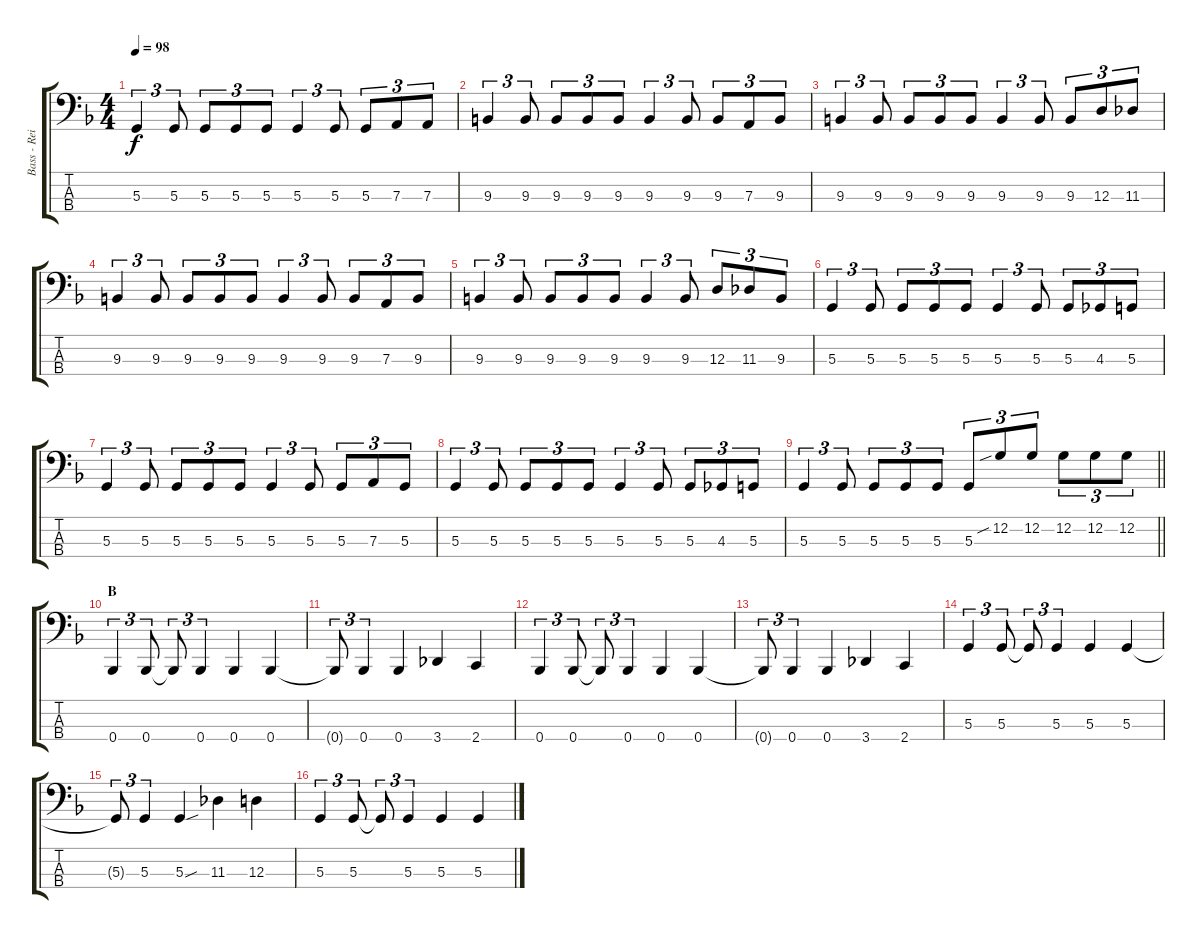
\track ("Bass - Reita" "Bass - Rei") {instrument electricbasspick}
\staff {score tabs}
\tuning (C2 G1 D1 Bb0) {hide}
\ts (4 4)
\tempo 98
\clef f4
\ks f
5.3.4{tu (3 2) dy f} 5.3.8{tu (3 2)} 5.3.8{tu (3 2)} 5.3.8{tu (3 2)} 5.3.8{tu (3 2)} 5.3.4{tu (3 2)} 5.3.8{tu (3 2)} 5.3.8{tu (3 2)} 7.3.8{tu (3 2)} 7.3.8{tu (3 2)} |
9.3.4{tu (3 2)} 9.3.8{tu (3 2)} 9.3.8{tu (3 2)} 9.3.8{tu (3 2)} 9.3.8{tu (3 2)} 9.3.4{tu (3 2)} 9.3.8{tu (3 2)} 9.3.8{tu (3 2)} 7.3.8{tu (3 2)} 9.3.8{tu (3 2)} |
9.3.4{tu (3 2)} 9.3.8{tu (3 2)} 9.3.8{tu (3 2)} 9.3.8{tu (3 2)} 9.3.8{tu (3 2)} 9.3.4{tu (3 2)} 9.3.8{tu (3 2)} 9.3.8{tu (3 2)} 12.3.8{tu (3 2)} 11.3.8{tu (3 2)} |
9.3.4{tu (3 2)} 9.3.8{tu (3 2)} 9.3.8{tu (3 2)} 9.3.8{tu (3 2)} 9.3.8{tu (3 2)} 9.3.4{tu (3 2)} 9.3.8{tu (3 2)} 9.3.8{tu (3 2)} 7.3.8{tu (3 2)} 9.3.8{tu (3 2)} |
9.3.4{tu (3 2)} 9.3.8{tu (3 2)} 9.3.8{tu (3 2)} 9.3.8{tu (3 2)} 9.3.8{tu (3 2)} 9.3.4{tu (3 2)} 9.3.8{tu (3 2)} 12.3.8{tu (3 2)} 11.3.8{tu (3 2)} 9.3.8{tu (3 2)} |
5.3.4{tu (3 2)} 5.3.8{tu (3 2)} 5.3.8{tu (3 2)} 5.3.8{tu (3 2)} 5.3.8{tu (3 2)} 5.3.4{tu (3 2)} 5.3.8{tu (3 2)} 5.3.8{tu (3 2)} 4.3.8{tu (3 2)} 5.3.8{tu (3 2)} |
5.3.4{tu (3 2)} 5.3.8{tu (3 2)} 5.3.8{tu (3 2)} 5.3.8{tu (3 2)} 5.3.8{tu (3 2)} 5.3.4{tu (3 2)} 5.3.8{tu (3 2)} 5.3.8{tu (3 2)} 7.3.8{tu (3 2)} 5.3.8{tu (3 2)} |
5.3.4{tu (3 2)} 5.3.8{tu (3 2)} 5.3.8{tu (3 2)} 5.3.8{tu (3 2)} 5.3.8{tu (3 2)} 5.3.4{tu (3 2)} 5.3.8{tu (3 2)} 5.3.8{tu (3 2)} 4.3.8{tu (3 2)} 5.3.8{tu (3 2)} |
\barLineRight lightlight
5.3.4{tu (3 2)} 5.3.8{tu (3 2)} 5.3.8{tu (3 2)} 5.3.8{tu (3 2)} 5.3.8{tu (3 2)} 5.3.8{tu (3 2)} 12.2{sib}.8{tu (3 2)} 12.2.8{tu (3 2)} 12.2.8{tu (3 2)} 12.2.8{tu (3 2)} 12.2.8{tu (3 2)} |
\section ("" "B")
0.4.4{tu (3 2)} 0.4.8{tu (3 2)} 0.4{t}.8{tu (3 2)} 0.4.4{tu (3 2)} 0.4.4 0.4.4 |
0.4{t}.8{tu (3 2)} 0.4.4{tu (3 2)} 0.4.4 3.4.4 2.4.4 |
0.4.4{tu (3 2)} 0.4.8{tu (3 2)} 0.4{t}.8{tu (3 2)} 0.4.4{tu (3 2)} 0.4.4 0.4.4 |
0.4{t}.8{tu (3 2)} 0.4.4{tu (3 2)} 0.4.4 3.4.4 2.4.4 |
5.3.4{tu (3 2)} 5.3.8{tu (3 2)} 5.3{t}.8{tu (3 2)} 5.3.4{tu (3 2)} 5.3.4 5.3.4 |
5.3{t}.8{tu (3 2)} 5.3.4{tu (3 2)} 5.3{sou}.4 11.3.4 12.3.4 |
5.3.4{tu (3 2)} 5.3.8{tu (3 2)} 5.3{t}.8{tu (3 2)} 5.3.4{tu (3 2)} 5.3.4 5.3.4
